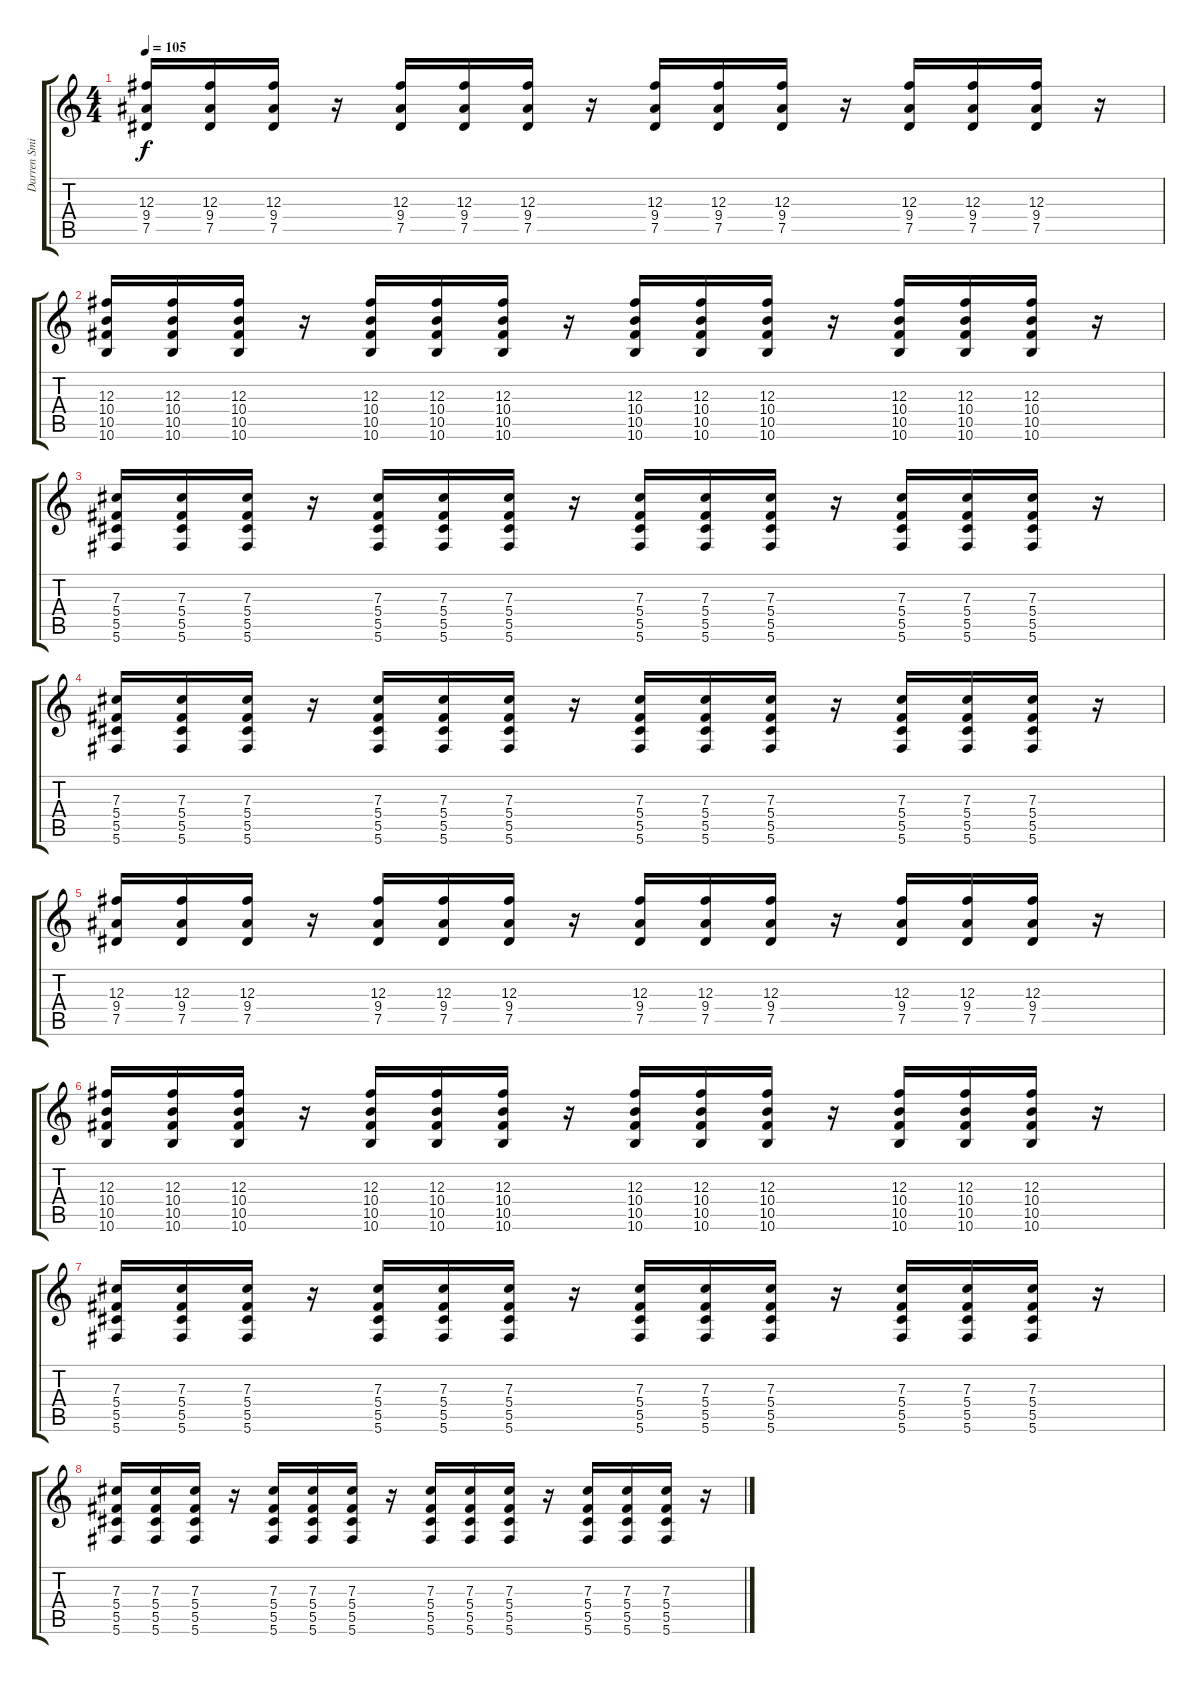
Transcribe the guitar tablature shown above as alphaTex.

\track ("Darren Smith" "Darren Smi") {instrument overdrivenguitar}
\staff {score tabs}
\tuning (Eb4 Bb3 Gb3 Db3 Ab2 Db2) {hide}
\ts (4 4)
\tempo 105
\clef g2
\ks c
(12.3 9.4 7.5).16{dy f} (12.3 9.4 7.5).16 (12.3 9.4 7.5).16 r.16 (12.3 9.4 7.5).16 (12.3 9.4 7.5).16 (12.3 9.4 7.5).16 r.16 (12.3 9.4 7.5).16 (12.3 9.4 7.5).16 (12.3 9.4 7.5).16 r.16 (12.3 9.4 7.5).16 (12.3 9.4 7.5).16 (12.3 9.4 7.5).16 r.16 |
(12.3 10.4 10.5 10.6).16 (12.3 10.4 10.5 10.6).16 (12.3 10.4 10.5 10.6).16 r.16 (12.3 10.4 10.5 10.6).16 (12.3 10.4 10.5 10.6).16 (12.3 10.4 10.5 10.6).16 r.16 (12.3 10.4 10.5 10.6).16 (12.3 10.4 10.5 10.6).16 (12.3 10.4 10.5 10.6).16 r.16 (12.3 10.4 10.5 10.6).16 (12.3 10.4 10.5 10.6).16 (12.3 10.4 10.5 10.6).16 r.16 |
(7.3 5.4 5.5 5.6).16 (7.3 5.4 5.5 5.6).16 (7.3 5.4 5.5 5.6).16 r.16 (7.3 5.4 5.5 5.6).16 (7.3 5.4 5.5 5.6).16 (7.3 5.4 5.5 5.6).16 r.16 (7.3 5.4 5.5 5.6).16 (7.3 5.4 5.5 5.6).16 (7.3 5.4 5.5 5.6).16 r.16 (7.3 5.4 5.5 5.6).16 (7.3 5.4 5.5 5.6).16 (7.3 5.4 5.5 5.6).16 r.16 |
(7.3 5.4 5.5 5.6).16 (7.3 5.4 5.5 5.6).16 (7.3 5.4 5.5 5.6).16 r.16 (7.3 5.4 5.5 5.6).16 (7.3 5.4 5.5 5.6).16 (7.3 5.4 5.5 5.6).16 r.16 (7.3 5.4 5.5 5.6).16 (7.3 5.4 5.5 5.6).16 (7.3 5.4 5.5 5.6).16 r.16 (7.3 5.4 5.5 5.6).16 (7.3 5.4 5.5 5.6).16 (7.3 5.4 5.5 5.6).16 r.16 |
(12.3 9.4 7.5).16 (12.3 9.4 7.5).16 (12.3 9.4 7.5).16 r.16 (12.3 9.4 7.5).16 (12.3 9.4 7.5).16 (12.3 9.4 7.5).16 r.16 (12.3 9.4 7.5).16 (12.3 9.4 7.5).16 (12.3 9.4 7.5).16 r.16 (12.3 9.4 7.5).16 (12.3 9.4 7.5).16 (12.3 9.4 7.5).16 r.16 |
(12.3 10.4 10.5 10.6).16 (12.3 10.4 10.5 10.6).16 (12.3 10.4 10.5 10.6).16 r.16 (12.3 10.4 10.5 10.6).16 (12.3 10.4 10.5 10.6).16 (12.3 10.4 10.5 10.6).16 r.16 (12.3 10.4 10.5 10.6).16 (12.3 10.4 10.5 10.6).16 (12.3 10.4 10.5 10.6).16 r.16 (12.3 10.4 10.5 10.6).16 (12.3 10.4 10.5 10.6).16 (12.3 10.4 10.5 10.6).16 r.16 |
(7.3 5.4 5.5 5.6).16 (7.3 5.4 5.5 5.6).16 (7.3 5.4 5.5 5.6).16 r.16 (7.3 5.4 5.5 5.6).16 (7.3 5.4 5.5 5.6).16 (7.3 5.4 5.5 5.6).16 r.16 (7.3 5.4 5.5 5.6).16 (7.3 5.4 5.5 5.6).16 (7.3 5.4 5.5 5.6).16 r.16 (7.3 5.4 5.5 5.6).16 (7.3 5.4 5.5 5.6).16 (7.3 5.4 5.5 5.6).16 r.16 |
(7.3 5.4 5.5 5.6).16 (7.3 5.4 5.5 5.6).16 (7.3 5.4 5.5 5.6).16 r.16 (7.3 5.4 5.5 5.6).16 (7.3 5.4 5.5 5.6).16 (7.3 5.4 5.5 5.6).16 r.16 (7.3 5.4 5.5 5.6).16 (7.3 5.4 5.5 5.6).16 (7.3 5.4 5.5 5.6).16 r.16 (7.3 5.4 5.5 5.6).16 (7.3 5.4 5.5 5.6).16 (7.3 5.4 5.5 5.6).16 r.16
